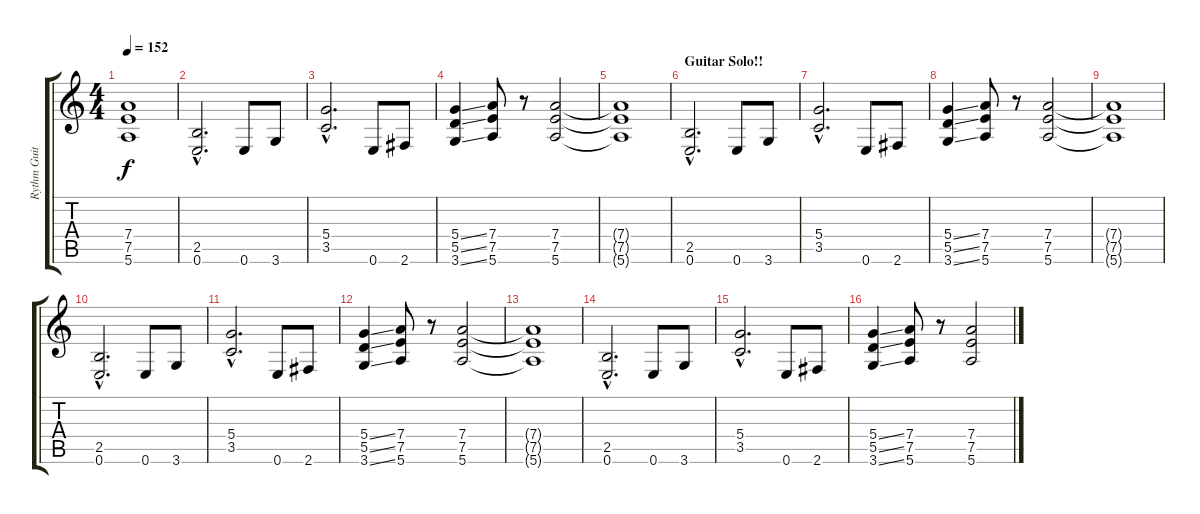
\track ("Rythm Guitar" "Rythm Guit") {instrument distortionguitar}
\staff {score tabs}
\tuning (E4 B3 G3 D3 A2 E2) {hide}
\ts (4 4)
\tempo 152
\clef g2
\ks c
(7.4{t} 7.5{t} 5.6{t}).1{dy f} |
(2.5{hac} 0.6{hac}).2{d} 0.6.8 3.6.8 |
(5.4{hac} 3.5{hac}).2{d} 0.6.8 2.6.8 |
(5.4{ss} 5.5{ss} 3.6{ss}).4 (7.4 7.5 5.6).8 r.8 (7.4 7.5 5.6).2 |
(7.4{t} 7.5{t} 5.6{t}).1 |
\section ("" "Guitar Solo!!")
(2.5{hac} 0.6{hac}).2{d} 0.6.8 3.6.8 |
(5.4{hac} 3.5{hac}).2{d} 0.6.8 2.6.8 |
(5.4{ss} 5.5{ss} 3.6{ss}).4 (7.4 7.5 5.6).8 r.8 (7.4 7.5 5.6).2 |
(7.4{t} 7.5{t} 5.6{t}).1 |
(2.5{hac} 0.6{hac}).2{d} 0.6.8 3.6.8 |
(5.4{hac} 3.5{hac}).2{d} 0.6.8 2.6.8 |
(5.4{ss} 5.5{ss} 3.6{ss}).4 (7.4 7.5 5.6).8 r.8 (7.4 7.5 5.6).2 |
(7.4{t} 7.5{t} 5.6{t}).1 |
(2.5{hac} 0.6{hac}).2{d} 0.6.8 3.6.8 |
(5.4{hac} 3.5{hac}).2{d} 0.6.8 2.6.8 |
(5.4{ss} 5.5{ss} 3.6{ss}).4 (7.4 7.5 5.6).8 r.8 (7.4 7.5 5.6).2
